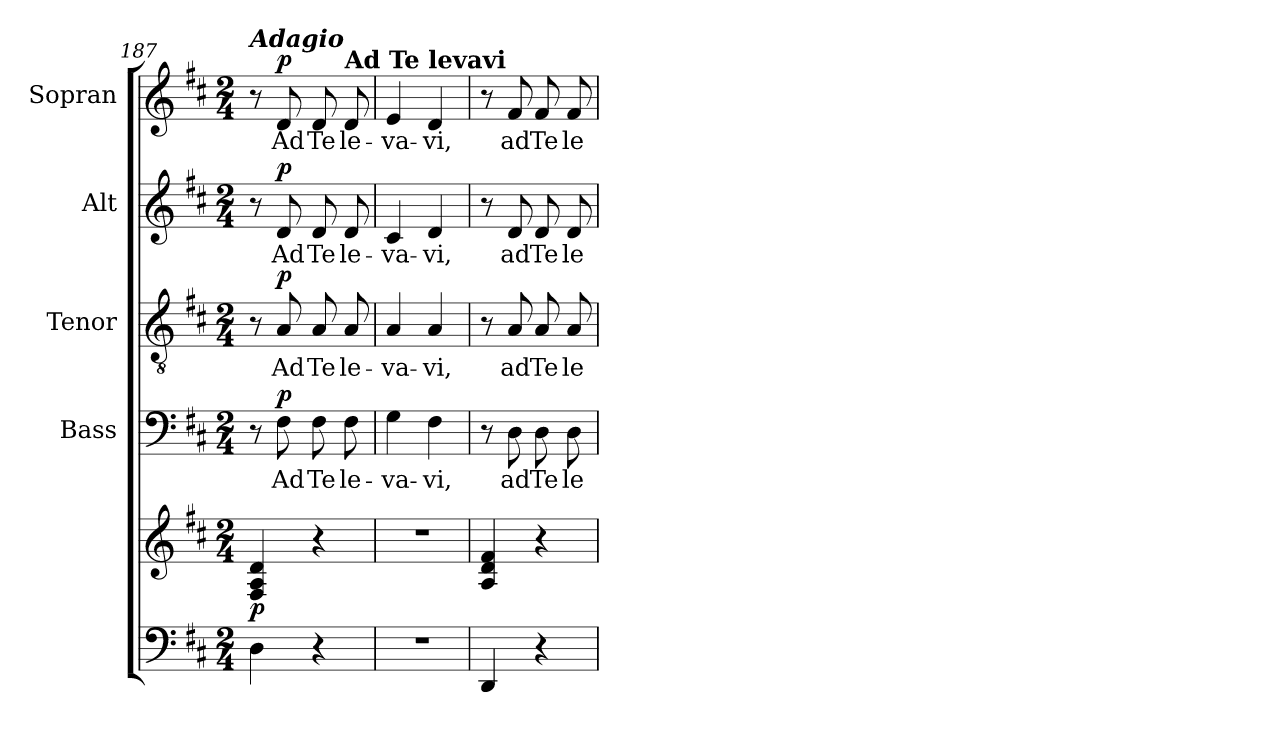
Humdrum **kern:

**kern	**kern	**dynam	**kern	**text	**dynam	**kern	**text	**dynam	**kern	**text	**dynam	**kern	**text	**dynam
*part5	*part5	*part5	*part4	*part4	*part4	*part3	*part3	*part3	*part2	*part2	*part2	*part1	*part1	*part1
*staff6	*staff5	*staff5/6	*staff4	*staff4	*staff4	*staff3	*staff3	*staff3	*staff2	*staff2	*staff2	*staff1	*staff1	*staff1
*	*	*	*I"Bass	*	*	*I"Tenor	*	*	*I"Alt	*	*	*I"Sopran	*	*
*	*	*	*I'B.	*	*	*I'T.	*	*	*I'A.	*	*	*I'S.	*	*
!!LO:PB:g=z
*clefF4	*clefG2	*	*clefF4	*	*	*clefGv2	*	*	*clefG2	*	*	*clefG2	*	*
*k[f#c#]	*k[f#c#]	*	*k[f#c#]	*	*	*k[f#c#]	*	*	*k[f#c#]	*	*	*k[f#c#]	*	*
*D:	*D:	*	*D:	*	*	*D:	*	*	*D:	*	*	*D:	*	*
*M2/4	*M2/4	*	*M2/4	*	*	*M2/4	*	*	*M2/4	*	*	*M2/4	*	*
=187	=187	=187	=187	=187	=187	=187	=187	=187	=187	=187	=187	=187	=187	=187
!	!	!	!	!	!	!	!	!	!	!	!	!LO:TX:a:Bi:t=Adagio	!	!
!	!	!LO:DY:b	!	!	!	!	!	!	!	!	!	!	!	!
4D\	4F#/ 4A/ 4d/	p	8r	.	.	8r	.	.	8r	.	.	8r	.	.
!	!	!	!	!LO:LY:b	!LO:DY:a	!	!LO:LY:b	!LO:DY:a	!	!LO:LY:b	!LO:DY:a	!	!LO:LY:b	!LO:DY:a
.	.	.	8F#\	Ad	p	8A/	Ad	p	8d/	Ad	p	8d/	Ad	p
!	!	!	!	!LO:LY:b	!	!	!LO:LY:b	!	!	!LO:LY:b	!	!	!LO:LY:b	!
4r	4r	.	8F#\	Te	.	8A/	Te	.	8d/	Te	.	8d/	Te	.
!	!	!	!	!	!	!	!	!	!	!	!	!LO:TX:a:B:t=Ad Te levavi	!	!
!	!	!	!	!LO:LY:b	!	!	!LO:LY:b	!	!	!LO:LY:b	!	!	!LO:LY:b	!
.	.	.	8F#\	le-	.	8A/	le-	.	8d/	le-	.	8d/	le-	.
=188	=188	=188	=188	=188	=188	=188	=188	=188	=188	=188	=188	=188	=188	=188
!	!	!	!	!LO:LY:b	!	!	!LO:LY:b	!	!	!LO:LY:b	!	!	!LO:LY:b	!
2r	2r	.	4G\	-va-	.	4A/	-va-	.	4c#/	-va-	.	4e/	-va-	.
!	!	!	!	!LO:LY:b	!	!	!LO:LY:b	!	!	!LO:LY:b	!	!	!LO:LY:b	!
.	.	.	4F#\	-vi,	.	4A/	-vi,	.	4d/	-vi,	.	4d/	-vi,	.
=189	=189	=189	=189	=189	=189	=189	=189	=189	=189	=189	=189	=189	=189	=189
4DD/	4A/ 4d/ 4f#/	.	8r	.	.	8r	.	.	8r	.	.	8r	.	.
!	!	!	!	!LO:LY:b	!	!	!LO:LY:b	!	!	!LO:LY:b	!	!	!LO:LY:b	!
.	.	.	8D\	ad	.	8A/	ad	.	8d/	ad	.	8f#/	ad	.
!	!	!	!	!LO:LY:b	!	!	!LO:LY:b	!	!	!LO:LY:b	!	!	!LO:LY:b	!
4r	4r	.	8D\	Te	.	8A/	Te	.	8d/	Te	.	8f#/	Te	.
!	!	!	!	!LO:LY:b	!	!	!LO:LY:b	!	!	!LO:LY:b	!	!	!LO:LY:b	!
.	.	.	8D\	le-	.	8A/	le-	.	8d/	le-	.	8f#/	le-	.
=	=	=	=	=	=	=	=	=	=	=	=	=	=	=
*-	*-	*-	*-	*-	*-	*-	*-	*-	*-	*-	*-	*-	*-	*-
